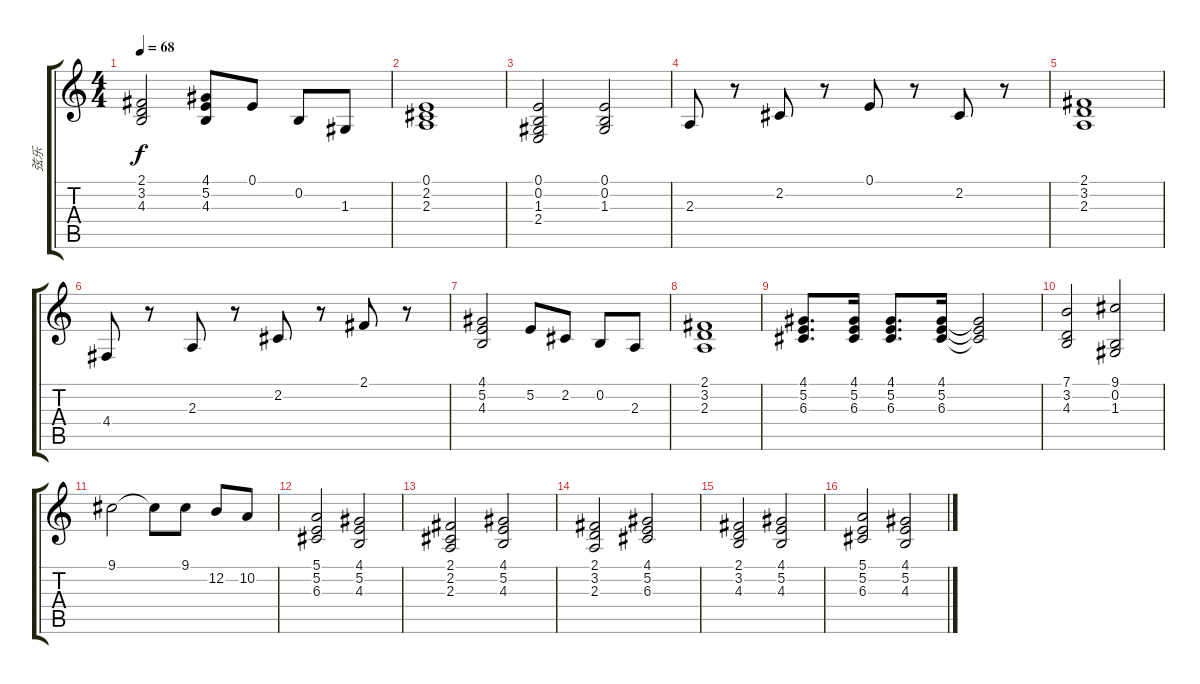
\track ("弦乐" "弦乐") {instrument stringensemble1}
\staff {score tabs}
\tuning (E4 B3 G3 D3 A2 E2) {hide}
\ts (4 4)
\tempo 68
\clef g2
\ks c
(2.1 3.2 4.3).2{dy f} (4.1 5.2 4.3).8 0.1.8 0.2.8 1.3.8 |
(0.1 2.2 2.3).1 |
(0.1 0.2 1.3 2.4).2 (0.1 0.2 1.3).2 |
2.3.8 r.8 2.2.8 r.8 0.1.8 r.8 2.2.8 r.8 |
(2.1 3.2 2.3).1 |
4.4.8 r.8 2.3.8 r.8 2.2.8 r.8 2.1.8 r.8 |
(4.1 5.2 4.3).2 5.2.8 2.2.8 0.2.8 2.3.8 |
(2.1 3.2 2.3).1 |
(4.1 5.2 6.3).8{d} (4.1 5.2 6.3).16 (4.1 5.2 6.3).8{d} (4.1 5.2 6.3).16 (4.1{t} 5.2{t} 6.3{t}).2 |
(7.1 3.2 4.3).2 (9.1 0.2 1.3).2 |
9.1.2 9.1{t}.8 9.1.8 12.2.8 10.2.8 |
(5.1 5.2 6.3).2 (4.1 5.2 4.3).2 |
(2.1 2.2 2.3).2 (4.1 5.2 4.3).2 |
(2.1 3.2 2.3).2 (4.1 5.2 6.3).2 |
(2.1 3.2 4.3).2 (4.1 5.2 4.3).2 |
(5.1 5.2 6.3).2 (4.1 5.2 4.3).2
